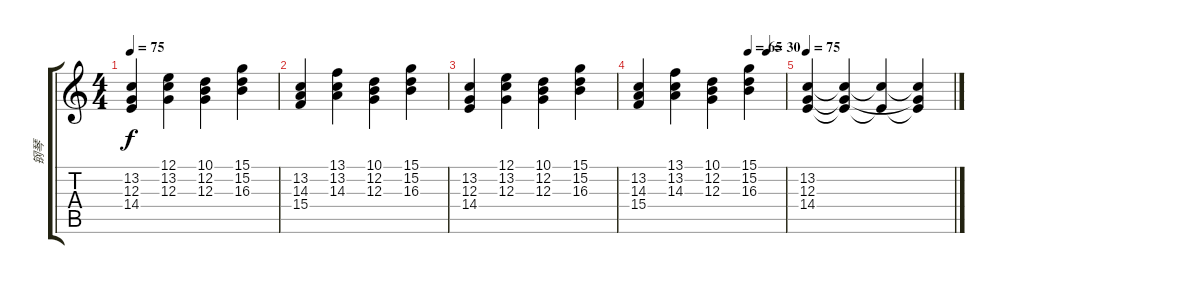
\track ("钢琴" "钢琴") {instrument brightacousticpiano}
\staff {score tabs}
\tuning (E4 B3 G3 D3 A2 E2) {hide}
\ts (4 4)
\tempo 75
\clef g2
\ks c
(13.2 12.3 14.4).4{dy f} (12.1 13.2 12.3).4 (10.1 12.2 12.3).4 (15.1 15.2 16.3).4 |
(13.2 14.3 15.4).4 (13.1 13.2 14.3).4 (10.1 12.2 12.3).4 (15.1 15.2 16.3).4 |
(13.2 12.3 14.4).4 (12.1 13.2 12.3).4 (10.1 12.2 12.3).4 (15.1 15.2 16.3).4 |
\tempo (65 0.75)
\tempo (30 0.875)
(13.2 14.3 15.4).4 (13.1 13.2 14.3).4 (10.1 12.2 12.3).4 (15.1 15.2 16.3).4 |
\tempo 75
(13.2 12.3 14.4).4 (13.2{t} 12.3{t} 14.4{t}).4 (13.2{t} 14.4{t}).4 (13.2{t} 12.3{t} 14.4{t}).4
